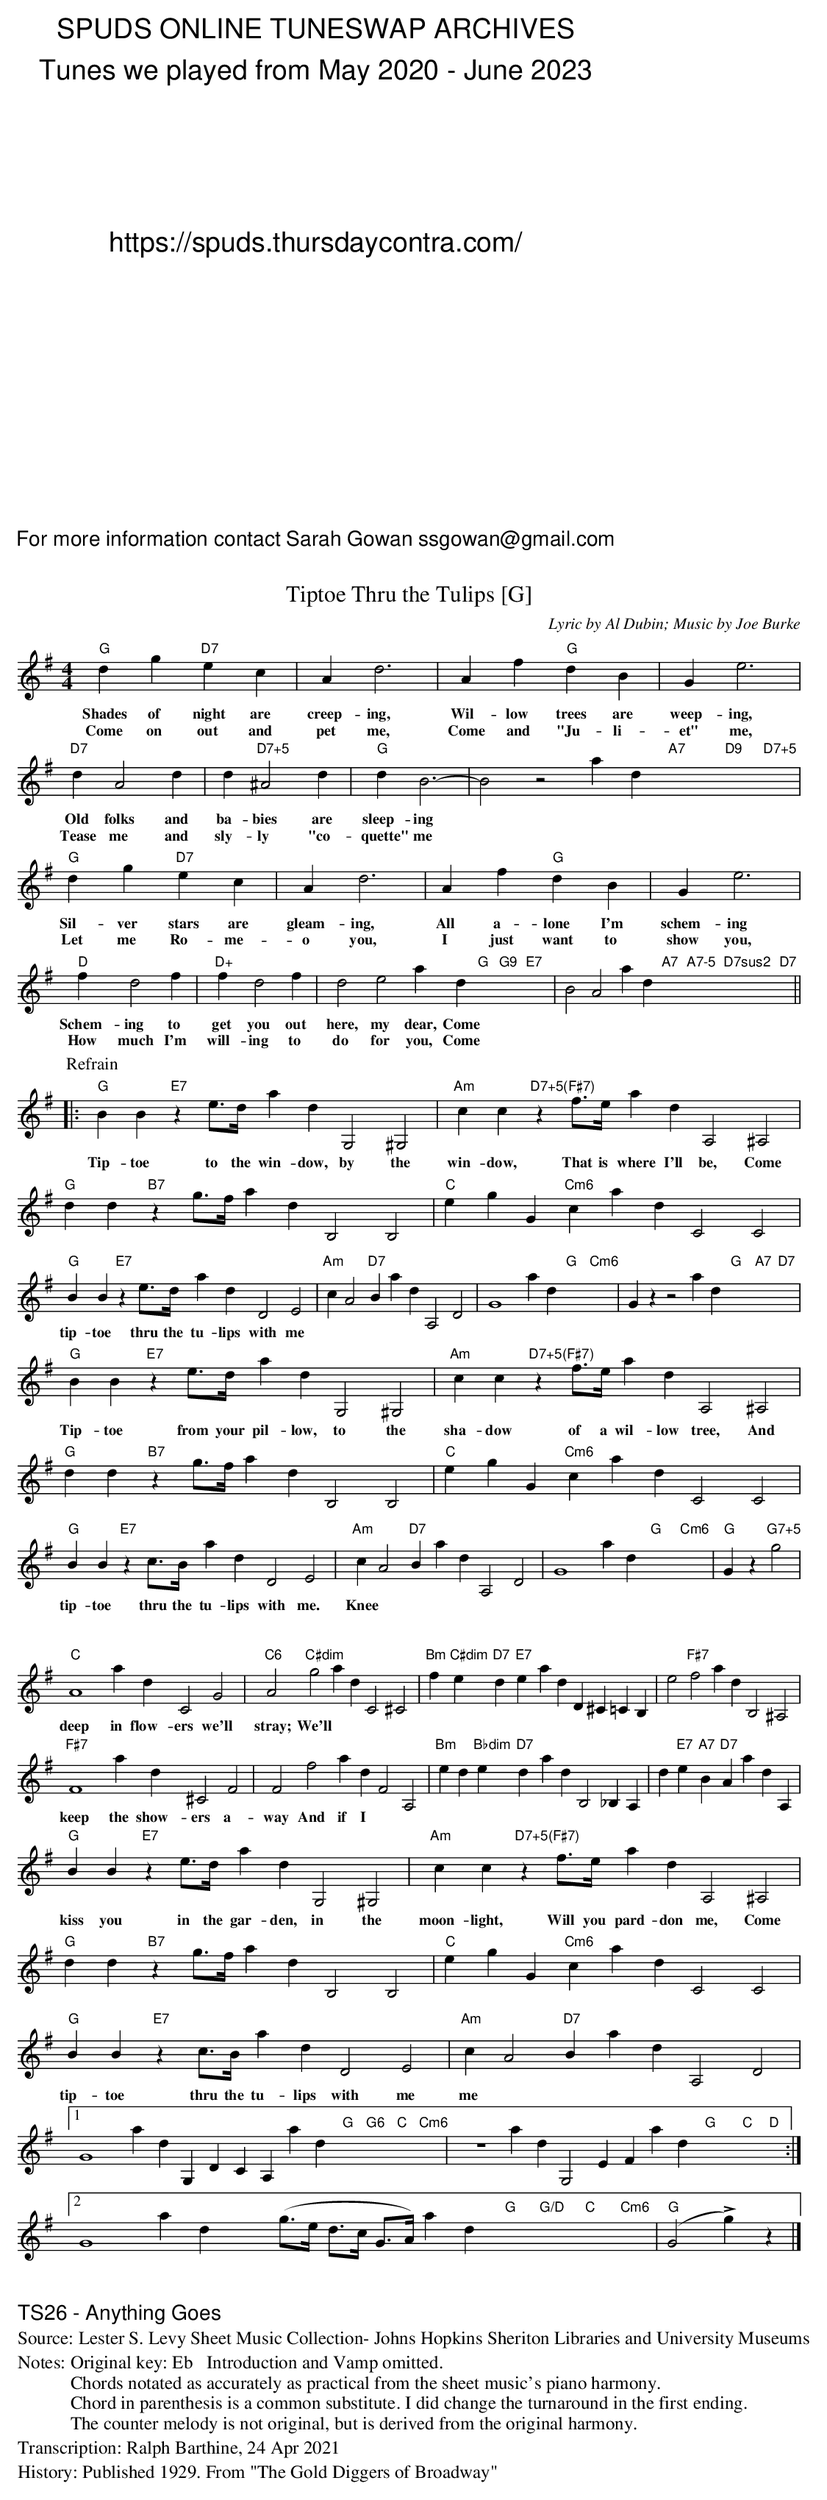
X:1
T:Tiptoe Thru the Tulips [G]
M:4/4
L:1/4
C:Lyric by Al Dubin; Music by Joe Burke
W:
K:Gmaj
"G"dg "D7"ec|A d3|Af"G" dB|G e3|
w:Shades of night are creep-ing, Wil-low trees are weep-ing,
w:Come on out and pet me, Come and "Ju-li-et" me,
"D7"d A2 d|d"D7+5" ^A2 d|"G"d B3-|B2 z2 and "A7"x2 "D9"x "D7+5"x|
w:Old folks and ba-bies are sleep-ing
w:Tease me and sly-ly "co-quette" me
"G"dg "D7"ec|A d3|Af "G"dB|G e3|
w:Sil-ver stars are gleam-ing, All a-lone I'm schem-ing
w:Let me Ro-me-o you, I just want to show you,
"D"f d2 f|"D+"f d2 f|d2 e2 and "G"x"G9"x"E7"x2|B2 A2 and"A7"x"A7-5"x"D7sus2"x"  D7"x||
w:Schem-ing to get you out here, my dear, Come
w:How much I'm will-ing to do for you, Come
P:Refrain
|:"G" B B "E7" z e/2>d/2 and G,2 ^G,2|"Am" c c "D7+5(F#7)" z f/2>e/2 and A,2 ^A,2|"G" d d "B7" z g/2>f/2 and B,2 B,2|"C" e g G "Cm6" c and C2 C2|
w:Tip-toe to the win-dow, by the win-dow, That is where I'll be, Come
"G" B B "E7" z e/2>d/2 and D2 E2|"Am" c A2 "D7" B and A,2 D2|G4- and "G"x2 "Cm6"x2|Gz z2 and "G"x2 "A7"x "D7"x|
w:tip-toe thru the tu-lips with me
"G" B B "E7" z e/2>d/2 and G,2 ^G,2|"Am"c c "D7+5(F#7)" z f/2>e/2 and A,2 ^A,2|"G"dd "B7"zg/2>f/2 and B,2 B,2|"C"egG "Cm6"c and C2 C2|
w:Tip-toe from your pil-low, to the sha-dow of a wil-low tree, And
"G" B B "E7" z c/2>B/2 and D2 E2|"Am"c A2 "D7"B and A,2 D2|G4- and "G"x2 "Cm6"x2|"G"Gz "G7+5"g2|
w:tip-toe thru the tu-lips with me.   Knee
"C"A4- and C2 G2|"C6"A2 "C#dim"g2 and C2 ^C2|"Bm"f "C#dim"e "D7"d "E7"e- and D ^C =C B,-|e2 "F#7"f2 and B,2 ^A,2|
w:deep in flow-ers we'll stray; We'll
"F#7"F4- and ^C2 F2|F2 f2 and F2 A,2|"Bm"ed "Bbdim"e "D7"d- and B,2 _B, A,-|d "E7"e "A7"B "D7"A and A,|
w:keep the show-ers a-way And if I
"G" B B "E7" z e/2>d/2 and G,2 ^G,2|"Am" c c "D7+5(F#7)" z f/2>e/2 and A,2 ^A,2|"G" d d "B7" z g/2>f/2 and B,2 B,2|"C"egG "Cm6"c and C2 C2|
w:kiss you in the gar-den, in the moon-light, Will you pard-don me, Come
"G" B B "E7" z c/2>B/2 and D2 E2|"Am"cA2 "D7"B and A,2 D2|1 G4 and G, D C A, and "G"x "G6"x "C"x "Cm6"x|z4 and G,2 E F and "G"x2 "C"x "D"x :|2 G4 and x(g/2>e/2 d/2>c/2 G/2>A/2) and "G"x "G/D"x "C"x "Cm6"x|"G"(G2Lg)z |]
w:tip-toe thru the tu-lips with me me
